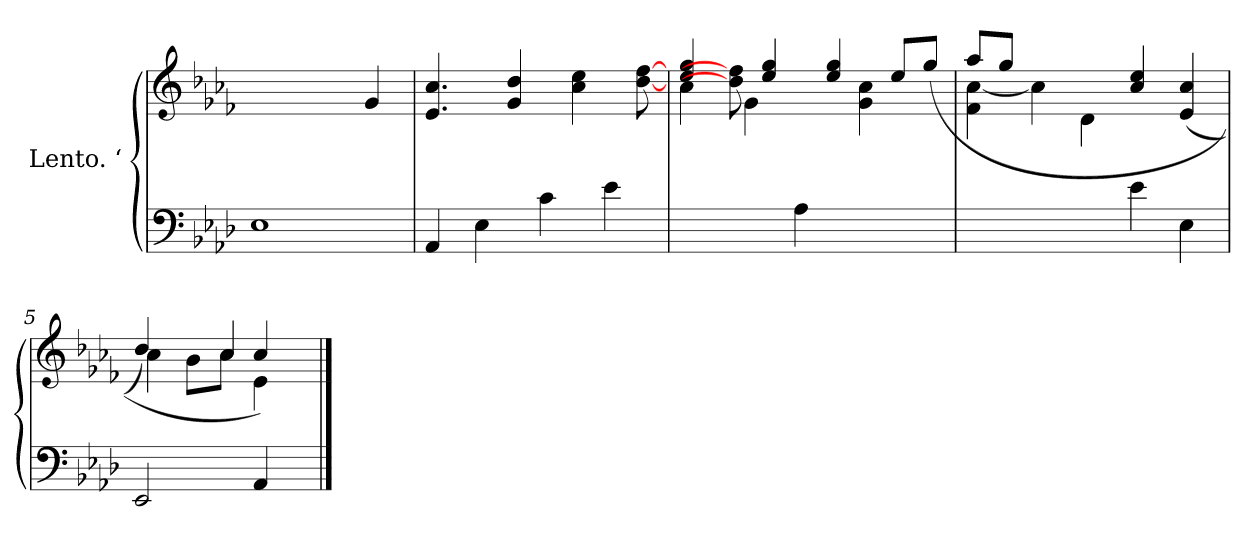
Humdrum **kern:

**kern	**kern
*part1	*part1
*staff2	*staff1
*I"Lento. ‘	*
*clefF4	*clefG3
*k[b-e-a-d-]	*k[b-e-a-d-]
=1	=1
1E-	1ryy
4ryy	4e-/
=2	=2
4AA-/	4.c/ 4.a-/
4E-\	.
.	4e-/ 4b-/
4c\	.
.	4a-\ 4cc\
4e-\	.
.	[8b-\ [8dd-\
=3	=3
*	*^
2ryy	4cc/ 4ee-/	4a-\
.	8b-\] 8dd-\]	4e-\
.	4cc/ 4ee-/	.
4A-\	.	4ryy
.	4cc/ 4ee-/	.
4.ryy	.	4e-\ 4a-\
.	8cc/L	.
.	(>8ee-/J	8ryy
=4	=4	=4
2.ryy	8ff/L	4d-\ [<4a-\
.	8ee-/J	.
.	1ryy	4a-\]
.	.	4B-\
4e-\	.	4a-/ 4cc/
4E-\	.	(<4c/ 4a-/
=5	=5	=5
*	*	*^
2EE-/	4b-/)	2ryy	4a-\
.	8ryy	.	8g\L
.	4a-/	.	8a-\J
4AA-/	.	4a-/)	4c\
.	8ryy	.	.
*	*v	*v	*v
==	==
*-	*-
